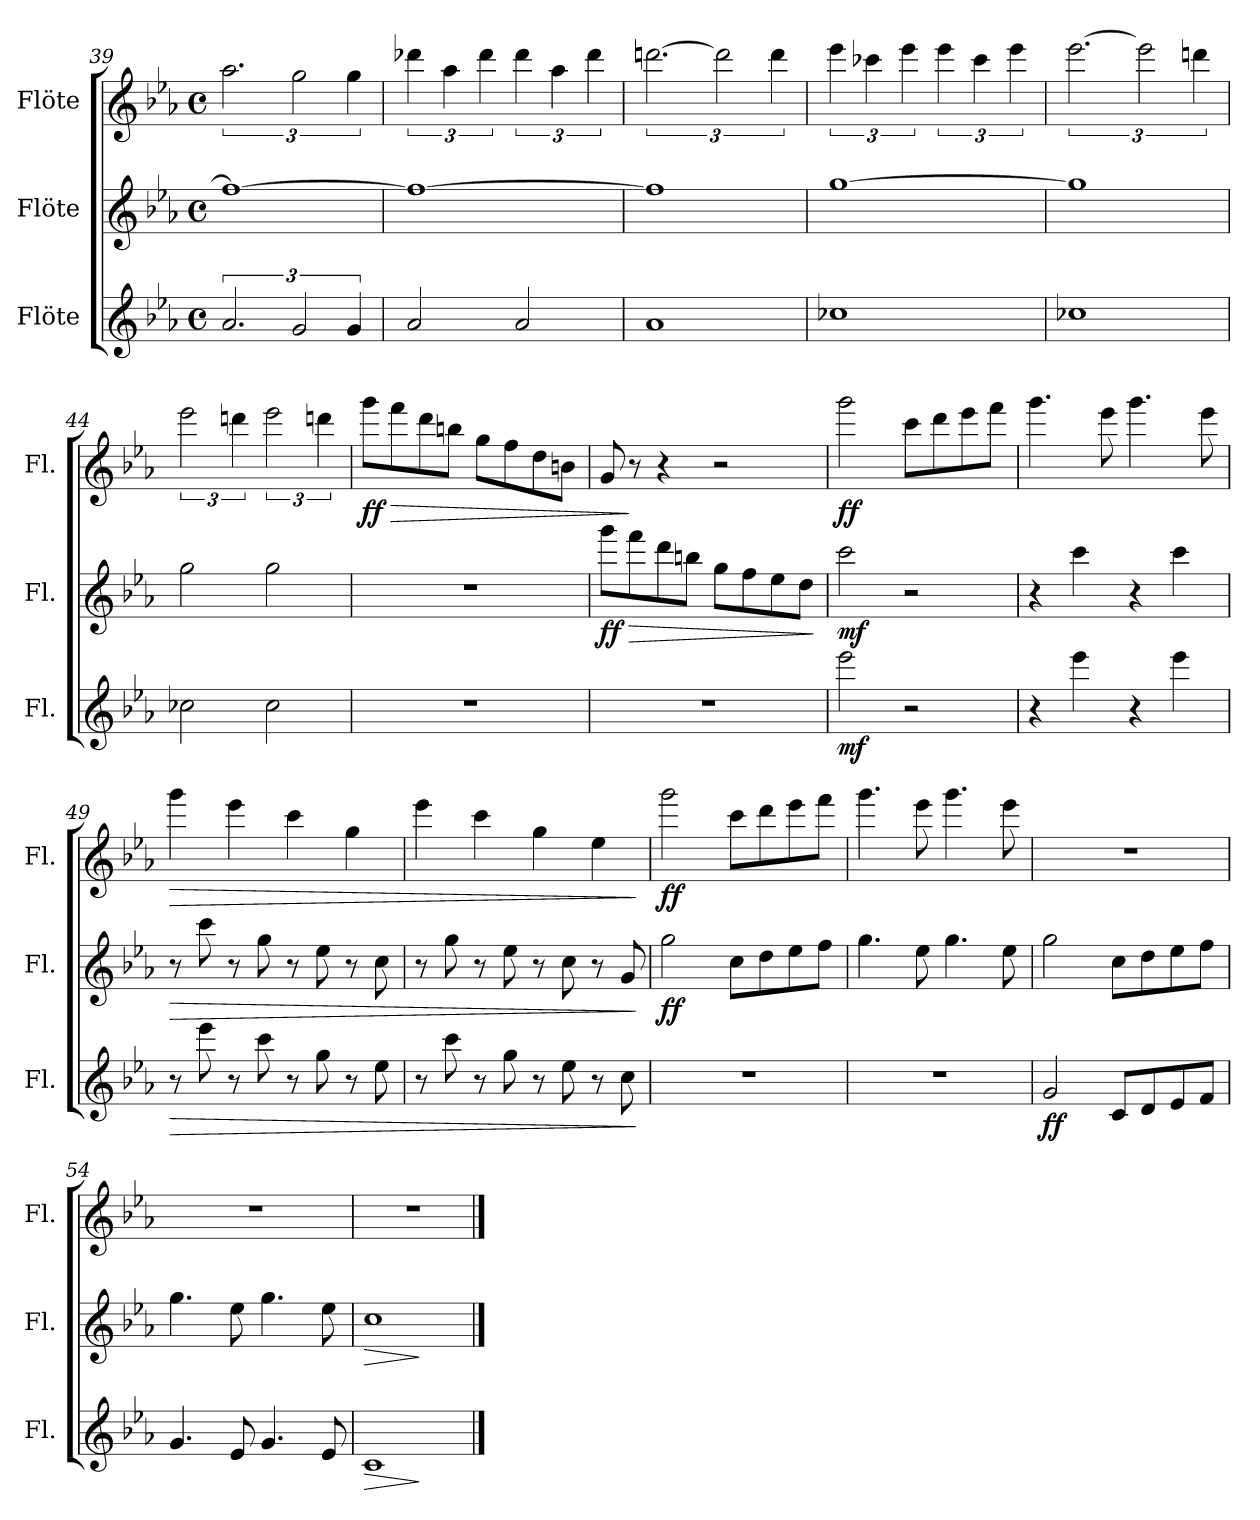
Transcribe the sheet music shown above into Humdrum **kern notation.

**kern	**dynam	**kern	**dynam	**kern	**dynam
*part3	*part3	*part2	*part2	*part1	*part1
*staff3	*staff3	*staff2	*staff2	*staff1	*staff1
*I"Flöte	*	*I"Flöte	*	*I"Flöte	*
*I'Fl.	*	*I'Fl.	*	*I'Fl.	*
*clefG2	*	*clefG2	*	*clefG2	*
*k[b-e-a-]	*	*k[b-e-a-]	*	*k[b-e-a-]	*
*M4/4	*	*M4/4	*	*M4/4	*
*met(c)	*	*met(c)	*	*met(c)	*
=39	=39	=39	=39	=39	=39
3.a-/	.	1ff_	.	3.aa-\	.
3g/	.	.	.	3gg\	.
6g/	.	.	.	6gg\	.
=40	=40	=40	=40	=40	=40
2a-/	.	1ff_	.	6ddd-X\	.
.	.	.	.	6aa-\	.
.	.	.	.	6ddd-\	.
2a-/	.	.	.	6ddd-\	.
.	.	.	.	6aa-\	.
.	.	.	.	6ddd-\	.
=41	=41	=41	=41	=41	=41
1a-	.	1ff]	.	[3.dddn\	.
.	.	.	.	3ddd\]	.
.	.	.	.	6ddd\	.
!!LO:LB:g=z
=42	=42	=42	=42	=42	=42
1cc-X	.	[1gg	.	6eee-\	.
.	.	.	.	6ccc-X\	.
.	.	.	.	6eee-\	.
.	.	.	.	6eee-\	.
.	.	.	.	6ccc-\	.
.	.	.	.	6eee-\	.
=43	=43	=43	=43	=43	=43
1cc-X	.	1gg]	.	[3.eee-\	.
.	.	.	.	3eee-\]	.
.	.	.	.	6dddn\	.
=44	=44	=44	=44	=44	=44
2cc-X\	.	2gg\	.	3eee-\	.
.	.	.	.	6dddn\	.
2cc-\	.	2gg\	.	3eee-\	.
.	.	.	.	6dddn\	.
=45	=45	=45	=45	=45	=45
!	!	!	!	!	!LO:DY:b
1r	.	1r	.	8ggg\L	ff
!	!	!	!	!	!LO:HP:b
.	.	.	.	8fff\	>
.	.	.	.	8ddd\	.
.	.	.	.	8bbn\J	.
.	.	.	.	8gg\L	.
.	.	.	.	8ff\	.
.	.	.	.	8dd\	.
.	.	.	.	8bn\J	.
=46	=46	=46	=46	=46	=46
!	!	!	!LO:DY:b	!	!
1r	.	8ggg\L	ff	8g/	.
!	!	!	!LO:HP:b	!	!
.	.	8fff\	>	8r	]
.	.	8ddd\	.	4r	.
.	.	8bbn\J	.	.	.
.	.	8gg\L	.	2r	.
.	.	8ff\	.	.	.
.	.	8ee-\	.	.	.
.	.	8dd\J	.	.	.
.	.	.	]	.	.
!!LO:LB:g=z
=47	=47	=47	=47	=47	=47
!	!LO:DY:b	!	!LO:DY:b	!	!LO:DY:b
2eee-\	mf	2ccc\	mf	2ggg\	ff
2r	.	2r	.	8ccc\L	.
.	.	.	.	8ddd\	.
.	.	.	.	8eee-\	.
.	.	.	.	8fff\J	.
=48	=48	=48	=48	=48	=48
4r	.	4r	.	4.ggg\	.
4eee-\	.	4ccc\	.	.	.
.	.	.	.	8eee-\	.
4r	.	4r	.	4.ggg\	.
4eee-\	.	4ccc\	.	.	.
.	.	.	.	8eee-\	.
=49	=49	=49	=49	=49	=49
!	!LO:HP:b	!	!LO:HP:b	!	!LO:HP:b
8r	>	8r	>	4ggg\	>
8eee-\	.	8ccc\	.	.	.
8r	.	8r	.	4eee-\	.
8ccc\	.	8gg\	.	.	.
8r	.	8r	.	4ccc\	.
8gg\	.	8ee-\	.	.	.
8r	.	8r	.	4gg\	.
8ee-\	.	8cc\	.	.	.
=50	=50	=50	=50	=50	=50
8r	.	8r	.	4eee-\	.
8ccc\	.	8gg\	.	.	.
8r	.	8r	.	4ccc\	.
8gg\	.	8ee-\	.	.	.
8r	.	8r	.	4gg\	.
8ee-\	.	8cc\	.	.	.
8r	.	8r	.	4ee-\	.
8cc\	.	8g/	.	.	.
.	]	.	]	.	]
=51	=51	=51	=51	=51	=51
!	!	!	!LO:DY:b	!	!LO:DY:b
1r	.	2gg\	ff	2ggg\	ff
.	.	8cc\L	.	8ccc\L	.
.	.	8dd\	.	8ddd\	.
.	.	8ee-\	.	8eee-\	.
.	.	8ff\J	.	8fff\J	.
!!LO:LB:g=z
=52	=52	=52	=52	=52	=52
1r	.	4.gg\	.	4.ggg\	.
.	.	8ee-\	.	8eee-\	.
.	.	4.gg\	.	4.ggg\	.
.	.	8ee-\	.	8eee-\	.
=53	=53	=53	=53	=53	=53
!	!LO:DY:b	!	!	!	!
2g/	ff	2gg\	.	1r	.
8c/L	.	8cc\L	.	.	.
8d/	.	8dd\	.	.	.
8e-/	.	8ee-\	.	.	.
8f/J	.	8ff\J	.	.	.
=54	=54	=54	=54	=54	=54
4.g/	.	4.gg\	.	1r	.
8e-/	.	8ee-\	.	.	.
4.g/	.	4.gg\	.	.	.
8e-/	.	8ee-\	.	.	.
=55	=55	=55	=55	=55	=55
!	!LO:HP:b	!	!LO:HP:b	!	!
1c	>	1cc	>	1r	.
.	]	.	]	.	.
==	==	==	==	==	==
*-	*-	*-	*-	*-	*-
